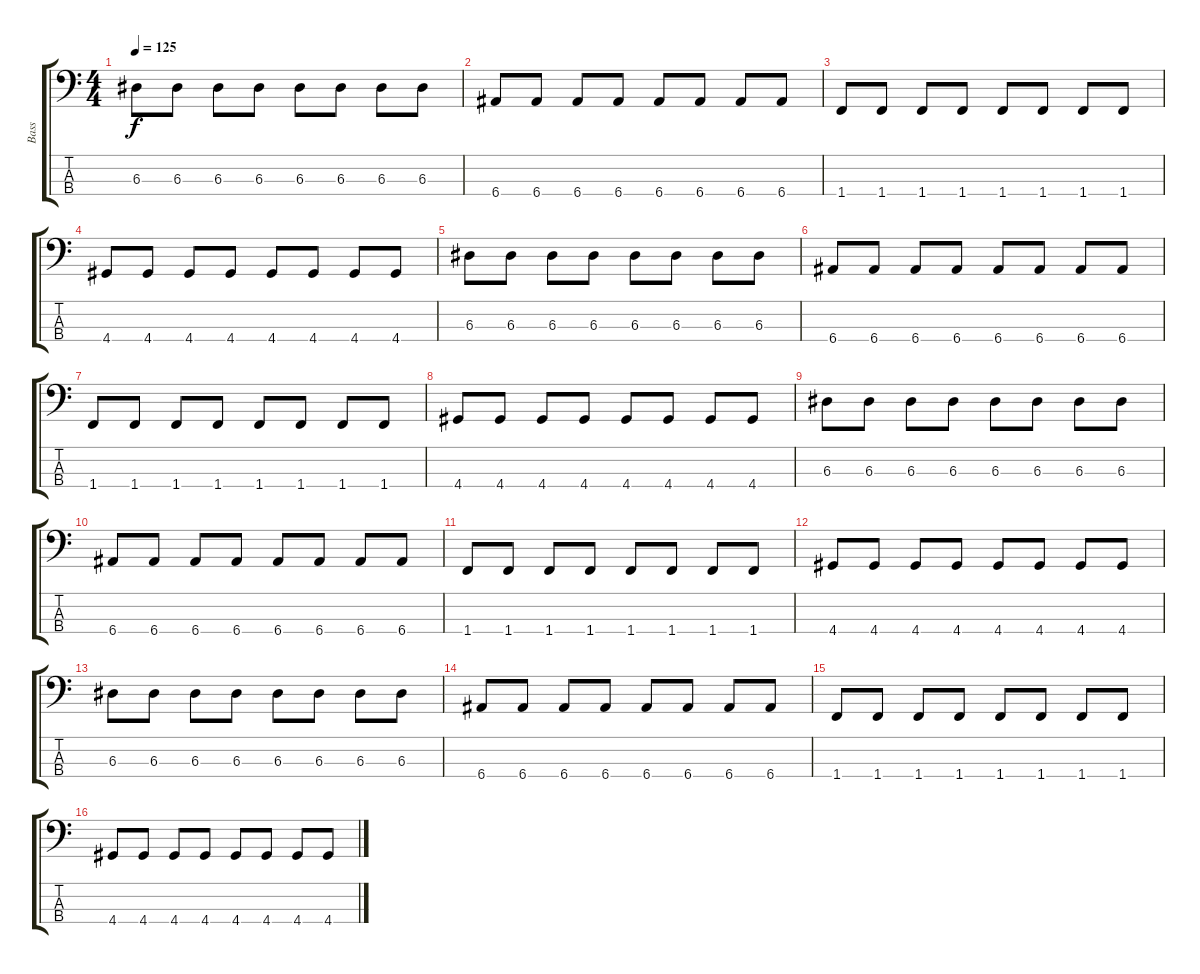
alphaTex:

\track ("Bass" "Bass") {instrument electricbassfinger}
\staff {score tabs}
\tuning (G2 D2 A1 E1) {hide}
\ts (4 4)
\tempo 125
\clef f4
\ks c
6.3.8{dy f} 6.3.8 6.3.8 6.3.8 6.3.8 6.3.8 6.3.8 6.3.8 |
6.4.8 6.4.8 6.4.8 6.4.8 6.4.8 6.4.8 6.4.8 6.4.8 |
1.4.8 1.4.8 1.4.8 1.4.8 1.4.8 1.4.8 1.4.8 1.4.8 |
4.4.8 4.4.8 4.4.8 4.4.8 4.4.8 4.4.8 4.4.8 4.4.8 |
6.3.8 6.3.8 6.3.8 6.3.8 6.3.8 6.3.8 6.3.8 6.3.8 |
6.4.8 6.4.8 6.4.8 6.4.8 6.4.8 6.4.8 6.4.8 6.4.8 |
1.4.8 1.4.8 1.4.8 1.4.8 1.4.8 1.4.8 1.4.8 1.4.8 |
4.4.8 4.4.8 4.4.8 4.4.8 4.4.8 4.4.8 4.4.8 4.4.8 |
6.3.8 6.3.8 6.3.8 6.3.8 6.3.8 6.3.8 6.3.8 6.3.8 |
6.4.8 6.4.8 6.4.8 6.4.8 6.4.8 6.4.8 6.4.8 6.4.8 |
1.4.8 1.4.8 1.4.8 1.4.8 1.4.8 1.4.8 1.4.8 1.4.8 |
4.4.8 4.4.8 4.4.8 4.4.8 4.4.8 4.4.8 4.4.8 4.4.8 |
6.3.8 6.3.8 6.3.8 6.3.8 6.3.8 6.3.8 6.3.8 6.3.8 |
6.4.8 6.4.8 6.4.8 6.4.8 6.4.8 6.4.8 6.4.8 6.4.8 |
1.4.8 1.4.8 1.4.8 1.4.8 1.4.8 1.4.8 1.4.8 1.4.8 |
4.4.8 4.4.8 4.4.8 4.4.8 4.4.8 4.4.8 4.4.8 4.4.8
